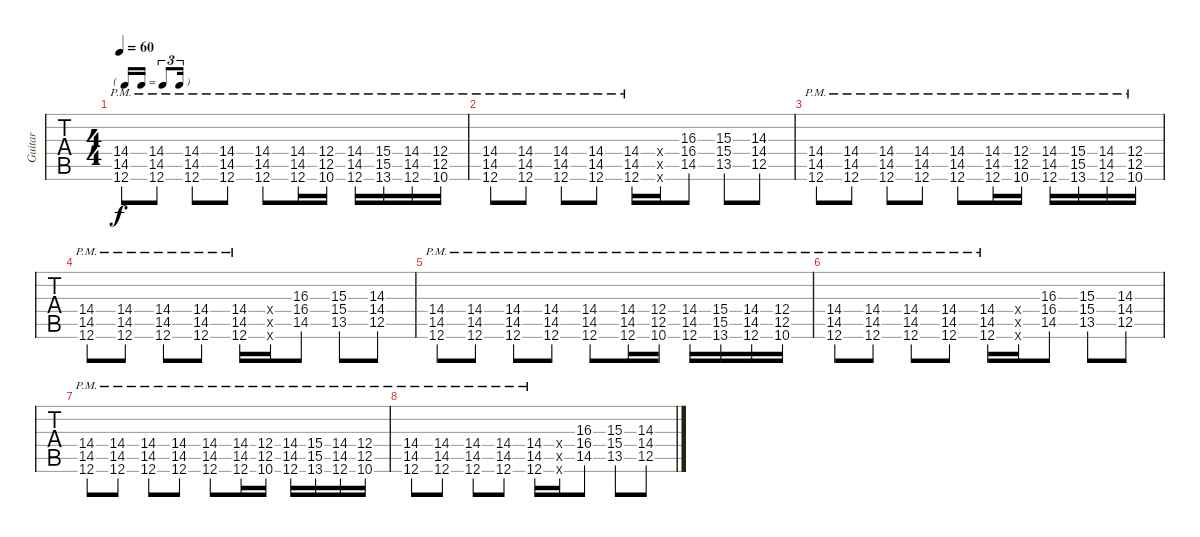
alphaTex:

\track ("Guitar" "Guitar") {instrument overdrivenguitar}
\staff {tabs}
\tuning (C4 G3 Eb3 Bb2 F2 C2) {hide}
\ts (4 4)
\tf triplet16th
\tempo 60
\clef g2
\ks c
(14.4{pm} 14.5{pm} 12.6{pm}).8{dy f volume 10} (14.4{pm} 14.5{pm} 12.6{pm}).8 (14.4{pm} 14.5{pm} 12.6{pm}).8 (14.4{pm} 14.5{pm} 12.6{pm}).8 (14.4{pm} 14.5{pm} 12.6{pm}).8 (14.4{pm} 14.5{pm} 12.6{pm}).16 (12.4{pm} 12.5{pm} 10.6{pm}).16 (14.4{pm} 14.5{pm} 12.6{pm}).16 (15.4{pm} 15.5{pm} 13.6{pm}).16 (14.4{pm} 14.5{pm} 12.6{pm}).16 (12.4{pm} 12.5{pm} 10.6{pm}).16 |
(14.4{pm} 14.5{pm} 12.6{pm}).8 (14.4{pm} 14.5{pm} 12.6{pm}).8 (14.4{pm} 14.5{pm} 12.6{pm}).8 (14.4{pm} 14.5{pm} 12.6{pm}).8 (14.4{pm} 14.5{pm} 12.6{pm}).16 (0.4{x} 0.5{x} 0.6{x}).16 (16.3 16.4 14.5).8 (15.3 15.4 13.5).8 (14.3 14.4 12.5).8 |
(14.4{pm} 14.5{pm} 12.6{pm}).8 (14.4{pm} 14.5{pm} 12.6{pm}).8 (14.4{pm} 14.5{pm} 12.6{pm}).8 (14.4{pm} 14.5{pm} 12.6{pm}).8 (14.4{pm} 14.5{pm} 12.6{pm}).8 (14.4{pm} 14.5{pm} 12.6{pm}).16 (12.4{pm} 12.5{pm} 10.6{pm}).16 (14.4{pm} 14.5{pm} 12.6{pm}).16 (15.4{pm} 15.5{pm} 13.6{pm}).16 (14.4{pm} 14.5{pm} 12.6{pm}).16 (12.4{pm} 12.5{pm} 10.6{pm}).16 |
(14.4{pm} 14.5{pm} 12.6{pm}).8 (14.4{pm} 14.5{pm} 12.6{pm}).8 (14.4{pm} 14.5{pm} 12.6{pm}).8 (14.4{pm} 14.5{pm} 12.6{pm}).8 (14.4{pm} 14.5{pm} 12.6{pm}).16 (0.4{x} 0.5{x} 0.6{x}).16 (16.3 16.4 14.5).8 (15.3 15.4 13.5).8 (14.3 14.4 12.5).8 |
(14.4{pm} 14.5{pm} 12.6{pm}).8 (14.4{pm} 14.5{pm} 12.6{pm}).8 (14.4{pm} 14.5{pm} 12.6{pm}).8 (14.4{pm} 14.5{pm} 12.6{pm}).8 (14.4{pm} 14.5{pm} 12.6{pm}).8 (14.4{pm} 14.5{pm} 12.6{pm}).16 (12.4{pm} 12.5{pm} 10.6{pm}).16 (14.4{pm} 14.5{pm} 12.6{pm}).16 (15.4{pm} 15.5{pm} 13.6{pm}).16 (14.4{pm} 14.5{pm} 12.6{pm}).16 (12.4{pm} 12.5{pm} 10.6{pm}).16 |
(14.4{pm} 14.5{pm} 12.6{pm}).8 (14.4{pm} 14.5{pm} 12.6{pm}).8 (14.4{pm} 14.5{pm} 12.6{pm}).8 (14.4{pm} 14.5{pm} 12.6{pm}).8 (14.4{pm} 14.5{pm} 12.6{pm}).16 (0.4{x} 0.5{x} 0.6{x}).16 (16.3 16.4 14.5).8 (15.3 15.4 13.5).8 (14.3 14.4 12.5).8 |
(14.4{pm} 14.5{pm} 12.6{pm}).8 (14.4{pm} 14.5{pm} 12.6{pm}).8 (14.4{pm} 14.5{pm} 12.6{pm}).8 (14.4{pm} 14.5{pm} 12.6{pm}).8 (14.4{pm} 14.5{pm} 12.6{pm}).8 (14.4{pm} 14.5{pm} 12.6{pm}).16 (12.4{pm} 12.5{pm} 10.6{pm}).16 (14.4{pm} 14.5{pm} 12.6{pm}).16 (15.4{pm} 15.5{pm} 13.6{pm}).16 (14.4{pm} 14.5{pm} 12.6{pm}).16 (12.4{pm} 12.5{pm} 10.6{pm}).16 |
(14.4{pm} 14.5{pm} 12.6{pm}).8 (14.4{pm} 14.5{pm} 12.6{pm}).8 (14.4{pm} 14.5{pm} 12.6{pm}).8 (14.4{pm} 14.5{pm} 12.6{pm}).8 (14.4{pm} 14.5{pm} 12.6{pm}).16 (0.4{x} 0.5{x} 0.6{x}).16 (16.3 16.4 14.5).8 (15.3 15.4 13.5).8 (14.3 14.4 12.5).8
